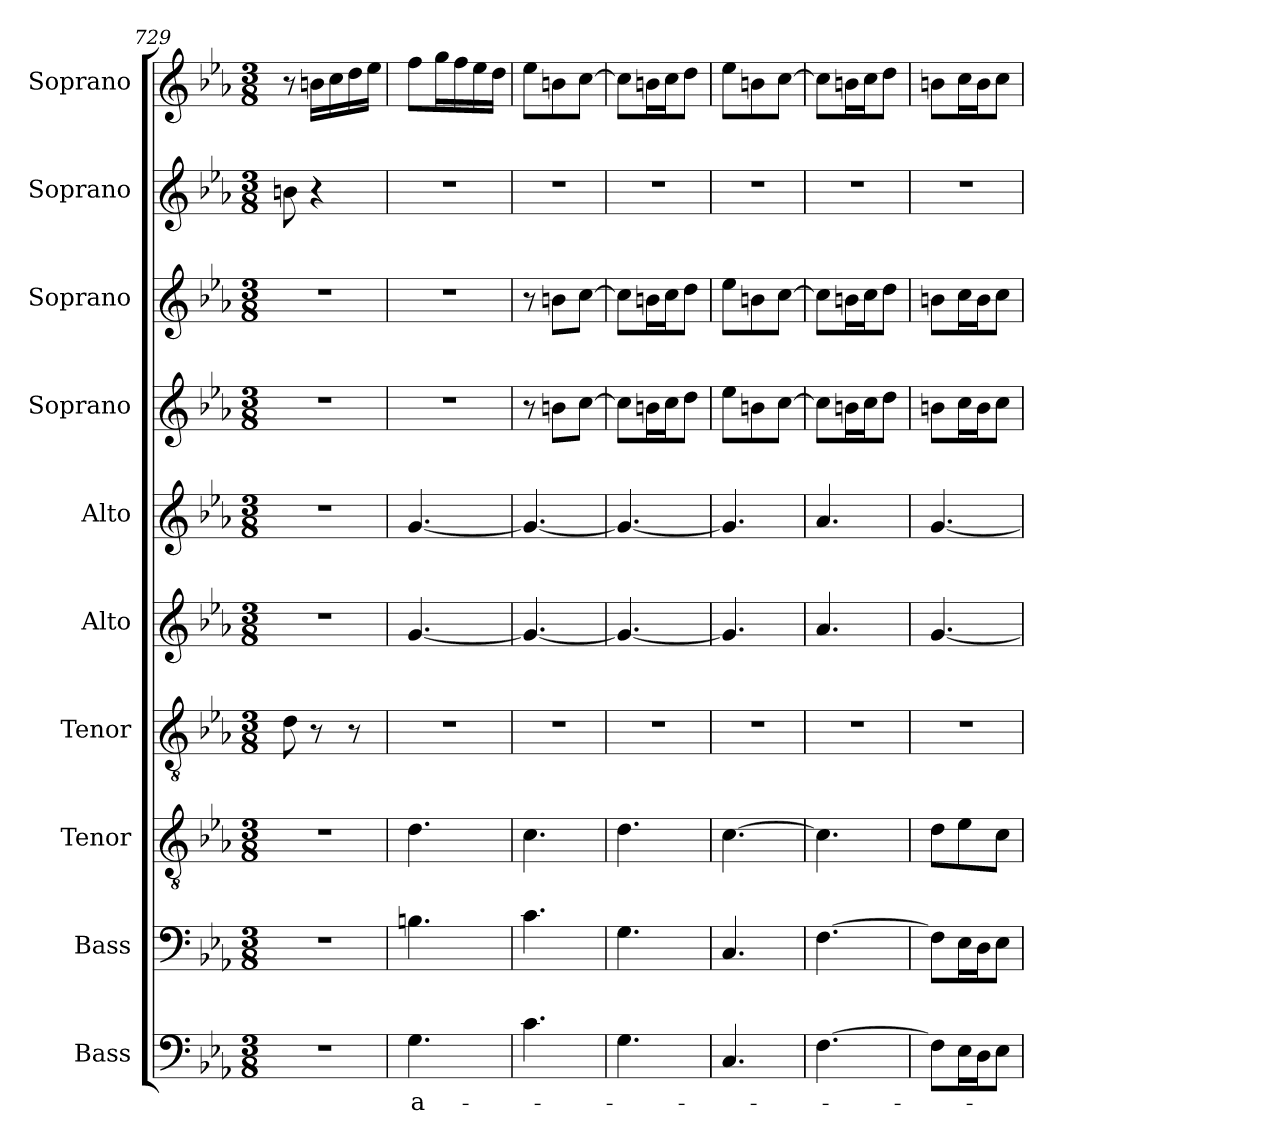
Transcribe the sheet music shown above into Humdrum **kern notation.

**kern	**text	**kern	**kern	**kern	**kern	**kern	**kern	**kern	**kern	**kern
*part10	*part10	*part9	*part8	*part7	*part6	*part5	*part4	*part3	*part2	*part1
*staff10	*staff10	*staff9	*staff8	*staff7	*staff6	*staff5	*staff4	*staff3	*staff2	*staff1
*I"Bass	*	*I"Bass	*I"Tenor	*I"Tenor	*I"Alto	*I"Alto	*I"Soprano	*I"Soprano	*I"Soprano	*I"Soprano
*I'B.	*	*I'B.	*I'T.	*I'T.	*I'A.	*I'A.	*I'S.	*I'S.	*I'S.	*I'S.
*clefF4	*	*clefF4	*clefGv2	*clefGv2	*clefG2	*clefG2	*clefG2	*clefG2	*clefG2	*clefG2
*k[b-e-a-]	*	*k[b-e-a-]	*k[b-e-a-]	*k[b-e-a-]	*k[b-e-a-]	*k[b-e-a-]	*k[b-e-a-]	*k[b-e-a-]	*k[b-e-a-]	*k[b-e-a-]
*M3/8	*	*M3/8	*M3/8	*M3/8	*M3/8	*M3/8	*M3/8	*M3/8	*M3/8	*M3/8
=729	=729	=729	=729	=729	=729	=729	=729	=729	=729	=729
4.r	.	4.r	4.r	8d\	4.r	4.r	4.r	4.r	8bn\	8r
.	.	.	.	8r	.	.	.	.	4r	16bn\LL
.	.	.	.	.	.	.	.	.	.	16cc\
.	.	.	.	8r	.	.	.	.	.	16dd\
.	.	.	.	.	.	.	.	.	.	16ee-\JJ
=730	=730	=730	=730	=730	=730	=730	=730	=730	=730	=730
4.G\	a-	4.Bn\	4.d\	4.r	[4.g/	[4.g/	4.r	4.r	4.r	8ff\L
.	.	.	.	.	.	.	.	.	.	16gg\L
.	.	.	.	.	.	.	.	.	.	16ff\
.	.	.	.	.	.	.	.	.	.	16ee-\
.	.	.	.	.	.	.	.	.	.	16dd\JJ
=731	=731	=731	=731	=731	=731	=731	=731	=731	=731	=731
4.c\	.	4.c\	4.c\	4.r	4.g/_	4.g/_	8r	8r	4.r	8ee-\L
.	.	.	.	.	.	.	8bn\L	8bn\L	.	8bn\
.	.	.	.	.	.	.	[8cc\J	[8cc\J	.	[8cc\J
!!LO:PB:g=z
=732	=732	=732	=732	=732	=732	=732	=732	=732	=732	=732
4.G\	.	4.G\	4.d\	4.r	4.g/_	4.g/_	8cc\L]	8cc\L]	4.r	8cc\L]
.	.	.	.	.	.	.	16bn\L	16bn\L	.	16bn\L
.	.	.	.	.	.	.	16cc\J	16cc\J	.	16cc\J
.	.	.	.	.	.	.	8dd\J	8dd\J	.	8dd\J
=733	=733	=733	=733	=733	=733	=733	=733	=733	=733	=733
4.C/	.	4.C/	[4.c\	4.r	4.g/]	4.g/]	8ee-\L	8ee-\L	4.r	8ee-\L
.	.	.	.	.	.	.	8bn\	8bn\	.	8bn\
.	.	.	.	.	.	.	[8cc\J	[8cc\J	.	[8cc\J
=734	=734	=734	=734	=734	=734	=734	=734	=734	=734	=734
[4.F\	.	[4.F\	4.c\]	4.r	4.a-/	4.a-/	8cc\L]	8cc\L]	4.r	8cc\L]
.	.	.	.	.	.	.	16bn\L	16bn\L	.	16bn\L
.	.	.	.	.	.	.	16cc\J	16cc\J	.	16cc\J
.	.	.	.	.	.	.	8dd\J	8dd\J	.	8dd\J
=735	=735	=735	=735	=735	=735	=735	=735	=735	=735	=735
8F\L]	.	8F\L]	8d\L	4.r	[4.g/	[4.g/	8bn\L	8bn\L	4.r	8bn\L
16E-\L	.	16E-\L	8e-\	.	.	.	16cc\L	16cc\L	.	16cc\L
16D\J	.	16D\J	.	.	.	.	16b\J	16b\J	.	16b\J
8E-\J	.	8E-\J	8c\J	.	.	.	8cc\J	8cc\J	.	8cc\J
=	=	=	=	=	=	=	=	=	=	=
*-	*-	*-	*-	*-	*-	*-	*-	*-	*-	*-
